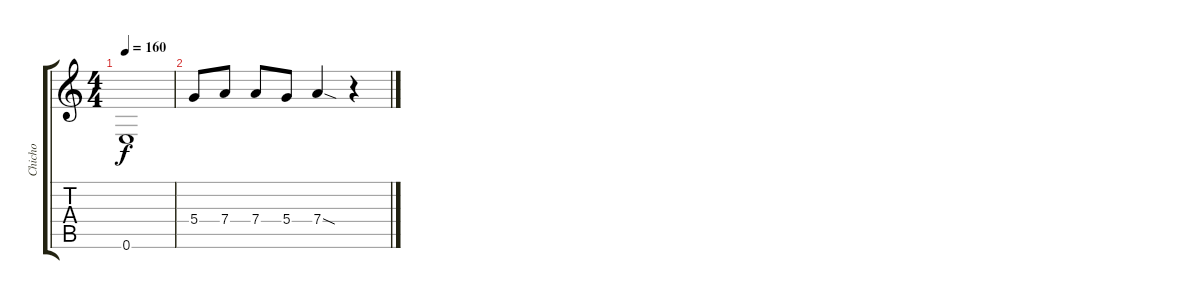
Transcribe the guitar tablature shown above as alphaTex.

\track ("Chicho" "Chicho") {instrument distortionguitar}
\staff {score tabs}
\tuning (E4 B3 G3 D3 A2 E2) {hide}
\ts (4 4)
\tempo 160
\clef g2
\ks c
0.6{t}.1{dy f} |
5.4.8 7.4.8 7.4.8 5.4.8 7.4{sod}.4 r.4
